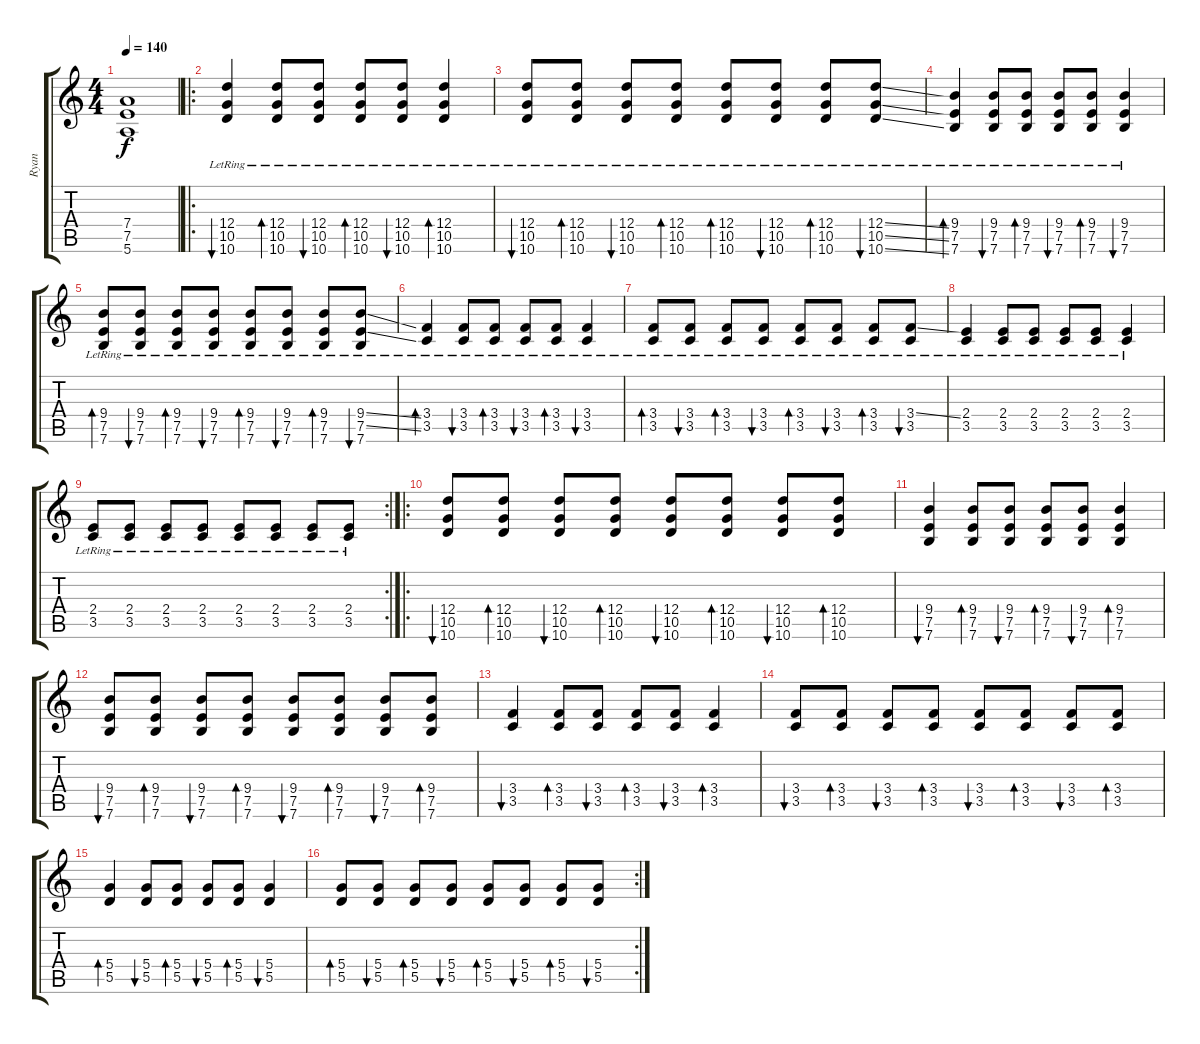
\track ("Ryan" "Ryan") {instrument acousticguitarnylon}
\staff {score tabs}
\tuning (E4 B3 G3 D3 A2 E2) {hide}
\ts (4 4)
\tempo 140
\clef g2
\ks c
(7.4{t} 7.5{t} 5.6{t}).1{dy f} |
\ro
(12.4{lr} 10.5{lr} 10.6{lr}).4{bu 60} (12.4{lr} 10.5{lr} 10.6{lr}).8{bd 60} (12.4{lr} 10.5{lr} 10.6{lr}).8{bu 60} (12.4{lr} 10.5{lr} 10.6{lr}).8{bd 60} (12.4{lr} 10.5{lr} 10.6{lr}).8{bu 60} (12.4{lr} 10.5{lr} 10.6{lr}).4{bd 60} |
(12.4{lr} 10.5{lr} 10.6{lr}).8{bu 60} (12.4{lr} 10.5{lr} 10.6{lr}).8{bd 60} (12.4{lr} 10.5{lr} 10.6{lr}).8{bu 60} (12.4{lr} 10.5{lr} 10.6{lr}).8{bd 60} (12.4{lr} 10.5{lr} 10.6{lr}).8{bd 60} (12.4{lr} 10.5{lr} 10.6{lr}).8{bu 60} (12.4{lr} 10.5{lr} 10.6{lr}).8{bd 60} (12.4{ss lr} 10.5{ss lr} 10.6{ss lr}).8{bu 60} |
(9.4{lr} 7.5{lr} 7.6{lr}).4{bd 60} (9.4{lr} 7.5{lr} 7.6{lr}).8{bu 60} (9.4{lr} 7.5{lr} 7.6{lr}).8{bd 60} (9.4{lr} 7.5{lr} 7.6{lr}).8{bu 60} (9.4{lr} 7.5{lr} 7.6{lr}).8{bd 60} (9.4{lr} 7.5{lr} 7.6{lr}).4{bu 60} |
(9.4{lr} 7.5{lr} 7.6{lr}).8{bd 60} (9.4{lr} 7.5{lr} 7.6{lr}).8{bu 60} (9.4{lr} 7.5{lr} 7.6{lr}).8{bd 60} (9.4{lr} 7.5{lr} 7.6{lr}).8{bu 60} (9.4{lr} 7.5{lr} 7.6{lr}).8{bd 60} (9.4{lr} 7.5{lr} 7.6{lr}).8{bu 60} (9.4{lr} 7.5{lr} 7.6{lr}).8{bd 60} (9.4{ss lr} 7.5{ss lr} 7.6{lr}).8{bu 60} |
(3.4{lr} 3.5{lr}).4{bd 60} (3.4{lr} 3.5{lr}).8{bu 60} (3.4{lr} 3.5{lr}).8{bd 60} (3.4{lr} 3.5{lr}).8{bu 60} (3.4{lr} 3.5{lr}).8{bd 60} (3.4{lr} 3.5{lr}).4{bu 60} |
(3.4{lr} 3.5{lr}).8{bd 60} (3.4{lr} 3.5{lr}).8{bu 60} (3.4{lr} 3.5{lr}).8{bd 60} (3.4{lr} 3.5{lr}).8{bu 60} (3.4{lr} 3.5{lr}).8{bd 60} (3.4{lr} 3.5{lr}).8{bu 60} (3.4{lr} 3.5{lr}).8{bd 60} (3.4{ss lr} 3.5{lr}).8{bu 60} |
(2.4{lr} 3.5{lr}).4 (2.4{lr} 3.5{lr}).8 (2.4{lr} 3.5{lr}).8 (2.4{lr} 3.5{lr}).8 (2.4{lr} 3.5{lr}).8 (2.4{lr} 3.5{lr}).4 |
\rc 2
(2.4{lr} 3.5{lr}).8 (2.4{lr} 3.5{lr}).8 (2.4{lr} 3.5{lr}).8 (2.4{lr} 3.5{lr}).8 (2.4{lr} 3.5{lr}).8 (2.4{lr} 3.5{lr}).8 (2.4{lr} 3.5{lr}).8 (2.4{lr} 3.5).8 |
\ro
(12.4 10.5 10.6).8{bu 60} (12.4 10.5 10.6).8{bd 60} (12.4 10.5 10.6).8{bu 60} (12.4 10.5 10.6).8{bd 60} (12.4 10.5 10.6).8{bu 60} (12.4 10.5 10.6).8{bd 60} (12.4 10.5 10.6).8{bu 60} (12.4 10.5 10.6).8{bd 60} |
(9.4 7.5 7.6).4{bu 60} (9.4 7.5 7.6).8{bd 60} (9.4 7.5 7.6).8{bu 60} (9.4 7.5 7.6).8{bd 60} (9.4 7.5 7.6).8{bu 60} (9.4 7.5 7.6).4{bd 60} |
(9.4 7.5 7.6).8{bu 60} (9.4 7.5 7.6).8{bd 60} (9.4 7.5 7.6).8{bu 60} (9.4 7.5 7.6).8{bd 60} (9.4 7.5 7.6).8{bu 60} (9.4 7.5 7.6).8{bd 60} (9.4 7.5 7.6).8{bu 60} (9.4 7.5 7.6).8{bd 60} |
(3.4 3.5).4{bu 60} (3.4 3.5).8{bd 60} (3.4 3.5).8{bu 60} (3.4 3.5).8{bd 60} (3.4 3.5).8{bu 60} (3.4 3.5).4{bd 60} |
(3.4 3.5).8{bu 60} (3.4 3.5).8{bd 60} (3.4 3.5).8{bu 60} (3.4 3.5).8{bd 60} (3.4 3.5).8{bu 60} (3.4 3.5).8{bd 60} (3.4 3.5).8{bu 60} (3.4 3.5).8{bd 60} |
(5.4 5.5).4{bd 60} (5.4 5.5).8{bu 60} (5.4 5.5).8{bd 60} (5.4 5.5).8{bu 60} (5.4 5.5).8{bd 60} (5.4 5.5).4{bu 60} |
\rc 2
(5.4 5.5).8{bd 60} (5.4 5.5).8{bu 60} (5.4 5.5).8{bd 60} (5.4 5.5).8{bu 60} (5.4 5.5).8{bd 60} (5.4 5.5).8{bu 60} (5.4 5.5).8{bd 60} (5.4 5.5).8{bu 60}
